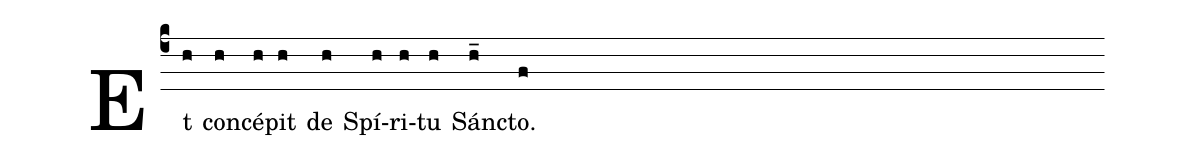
%%
%(c3)An(h)ge(h)lus(h) Dó(h)mi(h)ni(h) nun(h)ti(h)á(h)vit(h) Ma(h)rí(h_)æ.(f) (Z)

(c4)Et(h) con(h)cé(h)pit(h) de(h) Spí(h)ri(h)tu(h) Sán(h_)cto.(f) (Z)
